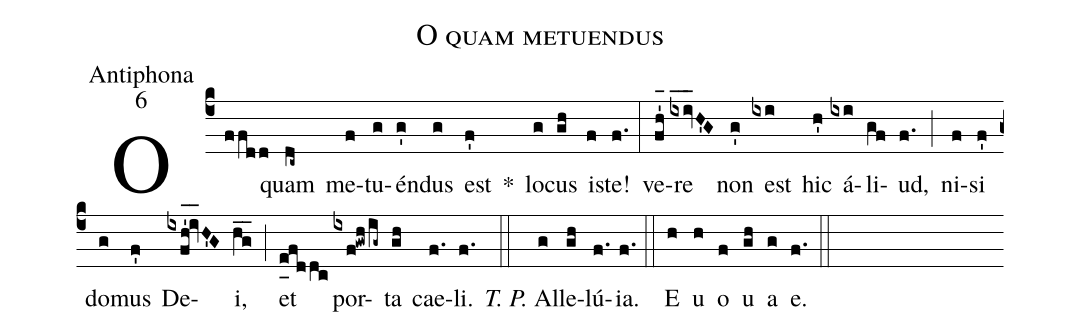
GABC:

name:O quam metuendus;
office-part:Antiphona;
mode:6;
%%
(c4) O(ffdd) quam(dc~) me(f)tu(g)én(g')dus(g) est(f') *() lo(g)cus(gh) i(f)ste!(f.) (:) ve(fh'_)re(ix_[oh:h]iv_[oh:h]H'G) non(g') est(ixi) hic(h') á(ixi)li(gf)ud,(f.) (;) ni(f)si(f') do(g)mus(f') De(ixfh'_!iv_H'G)i,(hg__) (;) et(e_[uh:l]fddc) por(ixf!gwh/ig~)ta(gh) cae(f.)li.(f.) (::) <i>T. P.</i> Al(g)le(gh)lú(f.){ia}.(f.) (::) <eu>E(h) u(h) o(f) u(gh) a(g) e.</eu>(f.) (::)
